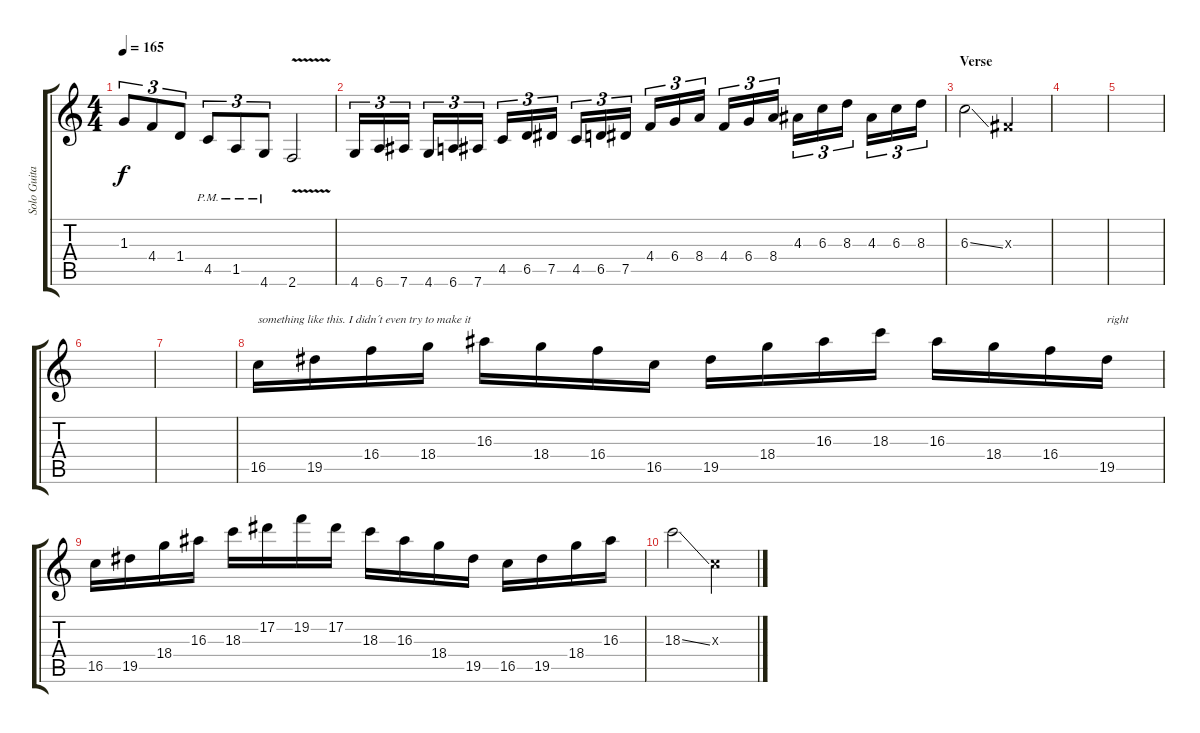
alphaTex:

\track ("Solo Guitar" "Solo Guita") {instrument overdrivenguitar}
\staff {score tabs}
\tuning (Eb4 Bb3 Gb3 Db3 Ab2 Eb2) {hide}
\ts (4 4)
\tempo 165
\clef g2
\ks c
1.3.8{tu (3 2) dy f} 4.4.8{tu (3 2)} 1.4.8{tu (3 2)} 4.5{pm}.8{tu (3 2)} 1.5{pm}.8{tu (3 2)} 4.6{pm}.8{tu (3 2)} 2.6{v}.2 |
4.6.16{tu (3 2)} 6.6.16{tu (3 2)} 7.6.16{tu (3 2)} 4.6.16{tu (3 2)} 6.6.16{tu (3 2)} 7.6.16{tu (3 2)} 4.5.16{tu (3 2)} 6.5.16{tu (3 2)} 7.5.16{tu (3 2)} 4.5.16{tu (3 2)} 6.5.16{tu (3 2)} 7.5.16{tu (3 2)} 4.4.16{tu (3 2)} 6.4.16{tu (3 2)} 8.4.16{tu (3 2)} 4.4.16{tu (3 2)} 6.4.16{tu (3 2)} 8.4.16{tu (3 2)} 4.3.16{tu (3 2)} 6.3.16{tu (3 2)} 8.3.16{tu (3 2)} 4.3.16{tu (3 2)} 6.3.16{tu (3 2)} 8.3.16{tu (3 2)} |
\section ("" "Verse")
6.3{ss}.2 0.3{x}.2 |
|
|
|
|
16.5.16{txt "something like this. I didn´t even try to make it "} 19.5.16 16.4.16 18.4.16 16.3.16 18.4.16 16.4.16 16.5.16 19.5.16 18.4.16 16.3.16 18.3.16 16.3.16 18.4.16 16.4.16 19.5.16{txt "right"} |
16.5.16 19.5.16 18.4.16 16.3.16 18.3.16 17.2.16 19.2.16 17.2.16 18.3.16 16.3.16 18.4.16 19.5.16 16.5.16 19.5.16 18.4.16 16.3.16 |
18.3{ss}.2 6.3{x}.2
